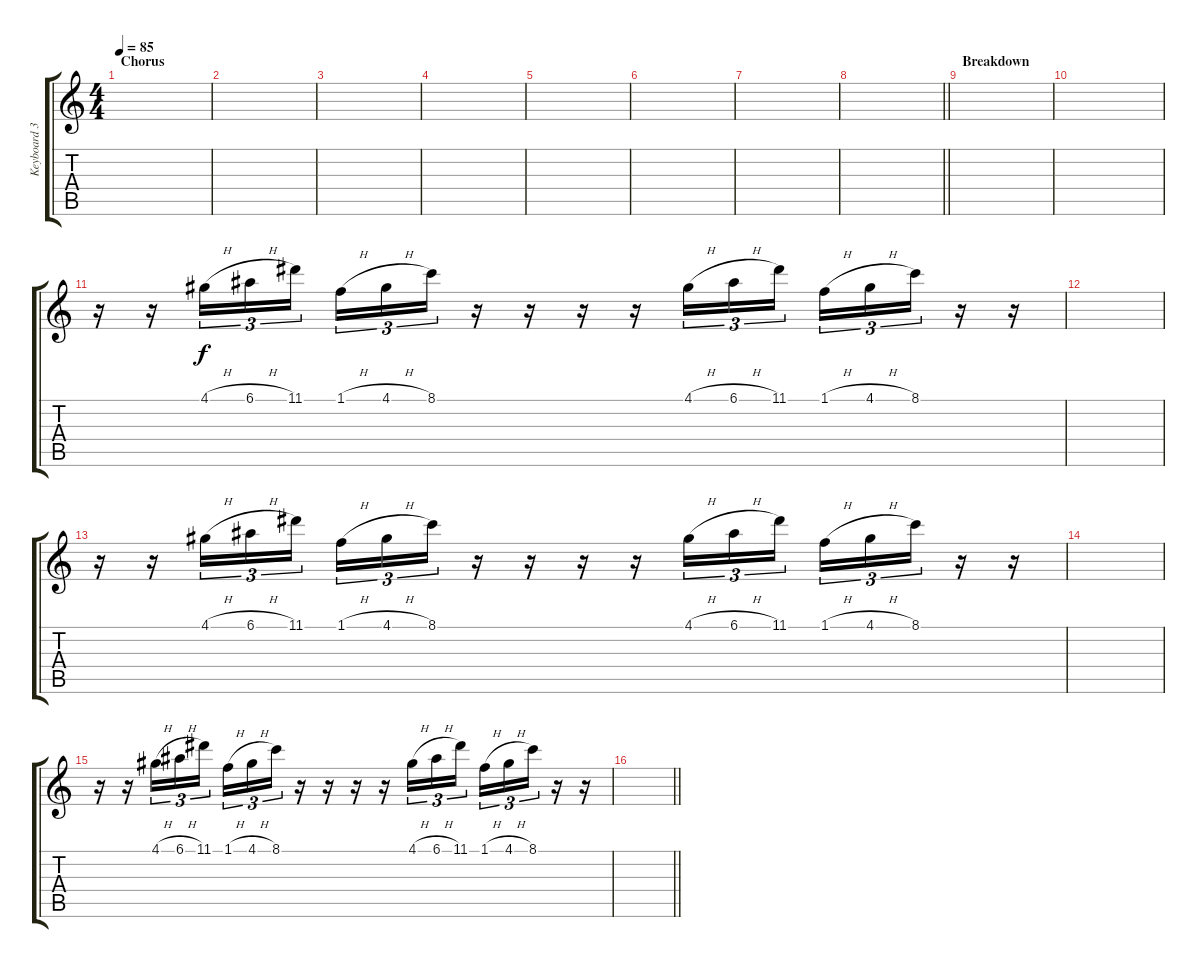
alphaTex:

\track ("Keyboard 3" "Keyboard 3") {instrument electricguitarmuted}
\staff {score tabs}
\tuning (E4 B3 G3 D3 A2 E2) {hide}
\ts (4 4)
\section ("" "Chorus")
\tempo 85
\clef g2
\ks c
|
|
|
|
|
|
|
\barLineRight lightlight
|
\section ("" "Breakdown")
|
|
r.16{volume 15 instrument guitarharmonics} r.16 4.1{h}.16{tu (3 2)} 6.1{h}.16{tu (3 2)} 11.1.16{tu (3 2)} 1.1{h}.16{tu (3 2)} 4.1{h}.16{tu (3 2)} 8.1.16{tu (3 2)} r.16 r.16 r.16 r.16 4.1{h}.16{tu (3 2)} 6.1{h}.16{tu (3 2)} 11.1.16{tu (3 2)} 1.1{h}.16{tu (3 2)} 4.1{h}.16{tu (3 2)} 8.1.16{tu (3 2)} r.16 r.16 |
|
r.16 r.16 4.1{h}.16{tu (3 2)} 6.1{h}.16{tu (3 2)} 11.1.16{tu (3 2)} 1.1{h}.16{tu (3 2)} 4.1{h}.16{tu (3 2)} 8.1.16{tu (3 2)} r.16 r.16 r.16 r.16 4.1{h}.16{tu (3 2)} 6.1{h}.16{tu (3 2)} 11.1.16{tu (3 2)} 1.1{h}.16{tu (3 2)} 4.1{h}.16{tu (3 2)} 8.1.16{tu (3 2)} r.16 r.16 |
|
r.16 r.16 4.1{h}.16{tu (3 2)} 6.1{h}.16{tu (3 2)} 11.1.16{tu (3 2)} 1.1{h}.16{tu (3 2)} 4.1{h}.16{tu (3 2)} 8.1.16{tu (3 2)} r.16 r.16 r.16 r.16 4.1{h}.16{tu (3 2)} 6.1{h}.16{tu (3 2)} 11.1.16{tu (3 2)} 1.1{h}.16{tu (3 2)} 4.1{h}.16{tu (3 2)} 8.1.16{tu (3 2)} r.16 r.16{volume 14 instrument electricguitarmuted} |
\barLineRight lightlight
